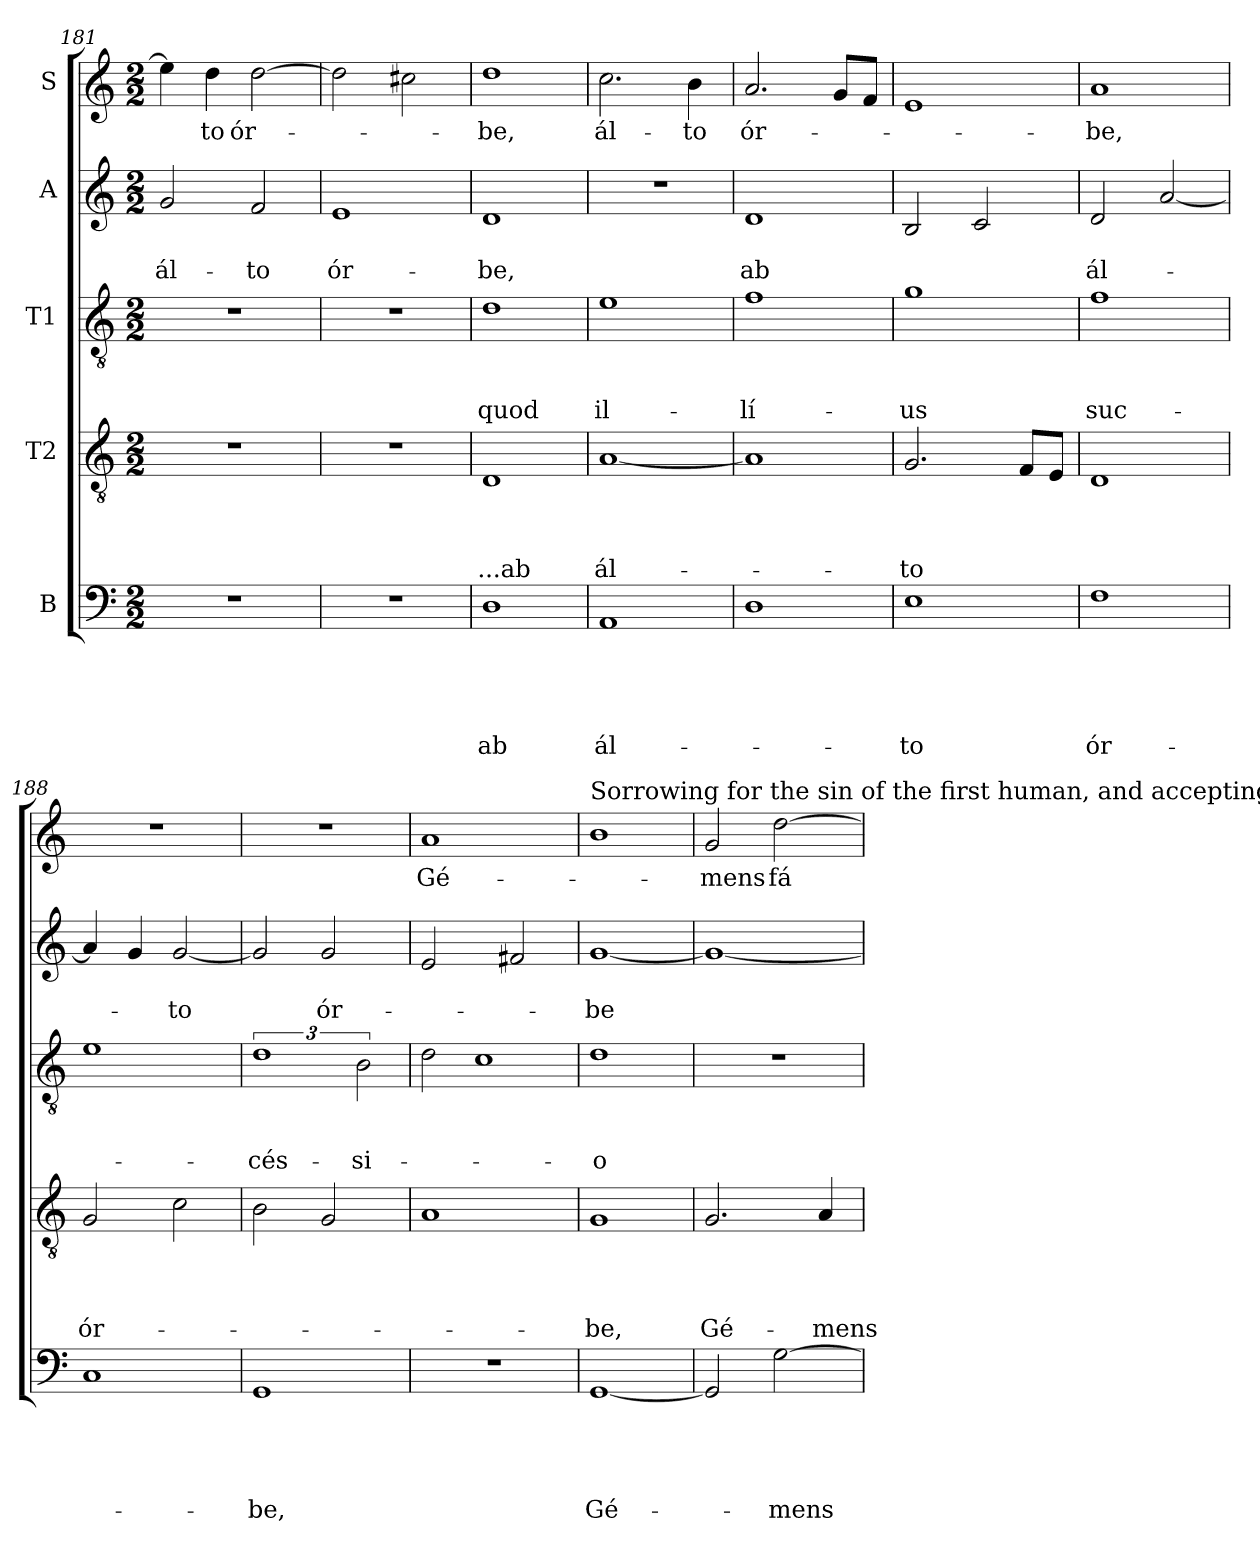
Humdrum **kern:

**kern	**text	**text	**text	**text	**text	**kern	**text	**text	**text	**text	**kern	**text	**text	**text	**kern	**text	**text	**kern	**text
*part5	*part5	*part5	*part5	*part5	*part5	*part4	*part4	*part4	*part4	*part4	*part3	*part3	*part3	*part3	*part2	*part2	*part2	*part1	*part1
*staff5	*staff5	*staff5	*staff5	*staff5	*staff5	*staff4	*staff4	*staff4	*staff4	*staff4	*staff3	*staff3	*staff3	*staff3	*staff2	*staff2	*staff2	*staff1	*staff1
*I"B	*	*	*	*	*	*I"T2	*	*	*	*	*I"T1	*	*	*	*I"A	*	*	*I"S	*
*clefF4	*	*	*	*	*	*clefGv2	*	*	*	*	*clefGv2	*	*	*	*clefG2	*	*	*clefG2	*
*k[]	*	*	*	*	*	*k[]	*	*	*	*	*k[]	*	*	*	*k[]	*	*	*k[]	*
*C:	*	*	*	*	*	*C:	*	*	*	*	*C:	*	*	*	*C:	*	*	*C:	*
*M2/2	*	*	*	*	*	*M2/2	*	*	*	*	*M2/2	*	*	*	*M2/2	*	*	*M2/2	*
=181	=181	=181	=181	=181	=181	=181	=181	=181	=181	=181	=181	=181	=181	=181	=181	=181	=181	=181	=181
!	!	!	!	!	!	!	!	!	!	!	!	!	!	!	!	!	!LO:LY:b	!	!
1r	.	.	.	.	.	1r	.	.	.	.	1r	.	.	.	2g/	.	ál-	4ee\]	.
!	!	!	!	!	!	!	!	!	!	!	!	!	!	!	!	!	!	!	!LO:LY:b
.	.	.	.	.	.	.	.	.	.	.	.	.	.	.	.	.	.	4dd\	-to
!	!	!	!	!	!	!	!	!	!	!	!	!	!	!	!	!	!LO:LY:b	!	!LO:LY:b
.	.	.	.	.	.	.	.	.	.	.	.	.	.	.	2f/	.	-to	[2dd\	ór-
=182	=182	=182	=182	=182	=182	=182	=182	=182	=182	=182	=182	=182	=182	=182	=182	=182	=182	=182	=182
!	!	!	!	!	!	!	!	!	!	!	!	!	!	!	!	!	!LO:LY:b	!	!
1r	.	.	.	.	.	1r	.	.	.	.	1r	.	.	.	1e	.	ór-	2dd\]	.
.	.	.	.	.	.	.	.	.	.	.	.	.	.	.	.	.	.	2cc#i\	.
=183	=183	=183	=183	=183	=183	=183	=183	=183	=183	=183	=183	=183	=183	=183	=183	=183	=183	=183	=183
!	!	!	!	!	!LO:LY:b	!	!	!	!	!LO:LY:b	!	!	!	!LO:LY:b	!	!	!LO:LY:b	!	!LO:LY:b
1D	.	.	.	.	ab	1D	.	.	.	...ab	1d	.	.	quod	1d	.	-be,	1dd	-be,
!!LO:LB:g=z
=184	=184	=184	=184	=184	=184	=184	=184	=184	=184	=184	=184	=184	=184	=184	=184	=184	=184	=184	=184
!	!	!	!	!	!LO:LY:b	!	!	!	!	!LO:LY:b	!	!	!	!LO:LY:b	!	!	!	!	!LO:LY:b
1AA	.	.	.	.	ál-	[1A	.	.	.	ál-	1e	.	.	il-	1r	.	.	2.cc\	ál-
!	!	!	!	!	!	!	!	!	!	!	!	!	!	!	!	!	!	!	!LO:LY:b
.	.	.	.	.	.	.	.	.	.	.	.	.	.	.	.	.	.	4b\	-to
=185	=185	=185	=185	=185	=185	=185	=185	=185	=185	=185	=185	=185	=185	=185	=185	=185	=185	=185	=185
!	!	!	!	!	!	!	!	!	!	!	!	!	!	!LO:LY:b	!	!	!LO:LY:b	!	!LO:LY:b
1D	.	.	.	.	.	1A]	.	.	.	.	1f	.	.	-lí-	1d	.	ab	2.a/	ór-
.	.	.	.	.	.	.	.	.	.	.	.	.	.	.	.	.	.	8g/L	.
.	.	.	.	.	.	.	.	.	.	.	.	.	.	.	.	.	.	8f/J	.
=186	=186	=186	=186	=186	=186	=186	=186	=186	=186	=186	=186	=186	=186	=186	=186	=186	=186	=186	=186
!	!	!	!	!	!LO:LY:b	!	!	!	!	!LO:LY:b	!	!	!	!LO:LY:b	!	!	!	!	!
1E	.	.	.	.	-to	2.G/	.	.	.	-to	1g	.	.	-us	2B/	.	.	1e	.
.	.	.	.	.	.	.	.	.	.	.	.	.	.	.	2c/	.	.	.	.
.	.	.	.	.	.	8F/L	.	.	.	.	.	.	.	.	.	.	.	.	.
.	.	.	.	.	.	8E/J	.	.	.	.	.	.	.	.	.	.	.	.	.
=187	=187	=187	=187	=187	=187	=187	=187	=187	=187	=187	=187	=187	=187	=187	=187	=187	=187	=187	=187
!	!	!	!	!	!LO:LY:b	!	!	!	!	!	!	!	!	!LO:LY:b	!	!	!LO:LY:b	!	!LO:LY:b
1F	.	.	.	.	ór-	1D	.	.	.	.	1f	.	.	suc-	2d/	.	ál-	1a	-be,
.	.	.	.	.	.	.	.	.	.	.	.	.	.	.	[2a/	.	.	.	.
=188	=188	=188	=188	=188	=188	=188	=188	=188	=188	=188	=188	=188	=188	=188	=188	=188	=188	=188	=188
!	!	!	!	!	!	!	!	!	!	!LO:LY:b	!	!	!	!	!	!	!	!	!
1C	.	.	.	.	.	2G/	.	.	.	ór-	1e	.	.	.	4a/]	.	.	1r	.
.	.	.	.	.	.	.	.	.	.	.	.	.	.	.	4g/	.	.	.	.
!	!	!	!	!	!	!	!	!	!	!	!	!	!	!	!	!	!LO:LY:b	!	!
.	.	.	.	.	.	2c\	.	.	.	.	.	.	.	.	[2g/	.	-to	.	.
=189	=189	=189	=189	=189	=189	=189	=189	=189	=189	=189	=189	=189	=189	=189	=189	=189	=189	=189	=189
!	!	!	!	!	!LO:LY:b	!	!	!	!	!	!	!	!	!LO:LY:b	!	!	!	!	!
1GG	.	.	.	.	-be,	2B\	.	.	.	.	3%2d	.	.	-cés-	2g/]	.	.	1r	.
!	!	!	!	!	!	!	!	!	!	!	!	!	!	!	!	!	!LO:LY:b	!	!
.	.	.	.	.	.	2G/	.	.	.	.	.	.	.	.	2g/	.	ór-	.	.
!	!	!	!	!	!	!	!	!	!	!	!	!	!	!LO:LY:b	!	!	!	!	!
.	.	.	.	.	.	.	.	.	.	.	3B\	.	.	-si-	.	.	.	.	.
=190	=190	=190	=190	=190	=190	=190	=190	=190	=190	=190	=190	=190	=190	=190	=190	=190	=190	=190	=190
*	*	*	*	*	*	*	*	*	*	*	*Xtuplet	*	*	*	*	*	*	*	*
!	!	!	!	!	!	!	!	!	!	!	!	!	!	!	!	!	!	!	!LO:LY:b
1r	.	.	.	.	.	1A	.	.	.	.	3d\	.	.	.	2e/	.	.	1a	Gé-
.	.	.	.	.	.	.	.	.	.	.	3%2c	.	.	.	.	.	.	.	.
.	.	.	.	.	.	.	.	.	.	.	.	.	.	.	2f#i/	.	.	.	.
!!LO:PB:g=z
=191	=191	=191	=191	=191	=191	=191	=191	=191	=191	=191	=191	=191	=191	=191	=191	=191	=191	=191	=191
!	!	!	!	!	!	!	!	!	!	!	!	!	!	!	!	!	!	!LO:TX:a:t=Sorrowing for the sin of the first human, and accepting death willingly.	!
!	!	!	!	!	!LO:LY:b	!	!	!	!	!LO:LY:b	!	!	!	!LO:LY:b	!	!	!LO:LY:b	!	!
[1GG	.	.	.	.	Gé-	1G	.	.	.	-be,	1d	.	.	-o	[1g	.	-be	1b	.
=192	=192	=192	=192	=192	=192	=192	=192	=192	=192	=192	=192	=192	=192	=192	=192	=192	=192	=192	=192
!	!	!	!	!	!	!	!	!	!	!LO:LY:b	!	!	!	!	!	!	!	!	!LO:LY:b
2GG/]	.	.	.	.	.	2.G/	.	.	.	Gé-	1r	.	.	.	1g_	.	.	2g/	-mens
!	!	!	!	!	!LO:LY:b	!	!	!	!	!	!	!	!	!	!	!	!	!	!LO:LY:b
[2G\	.	.	.	.	-mens	.	.	.	.	.	.	.	.	.	.	.	.	[2dd\	fá-
!	!	!	!	!	!	!	!	!	!	!LO:LY:b	!	!	!	!	!	!	!	!	!
.	.	.	.	.	.	4A/	.	.	.	-mens	.	.	.	.	.	.	.	.	.
=	=	=	=	=	=	=	=	=	=	=	=	=	=	=	=	=	=	=	=
*-	*-	*-	*-	*-	*-	*-	*-	*-	*-	*-	*-	*-	*-	*-	*-	*-	*-	*-	*-
